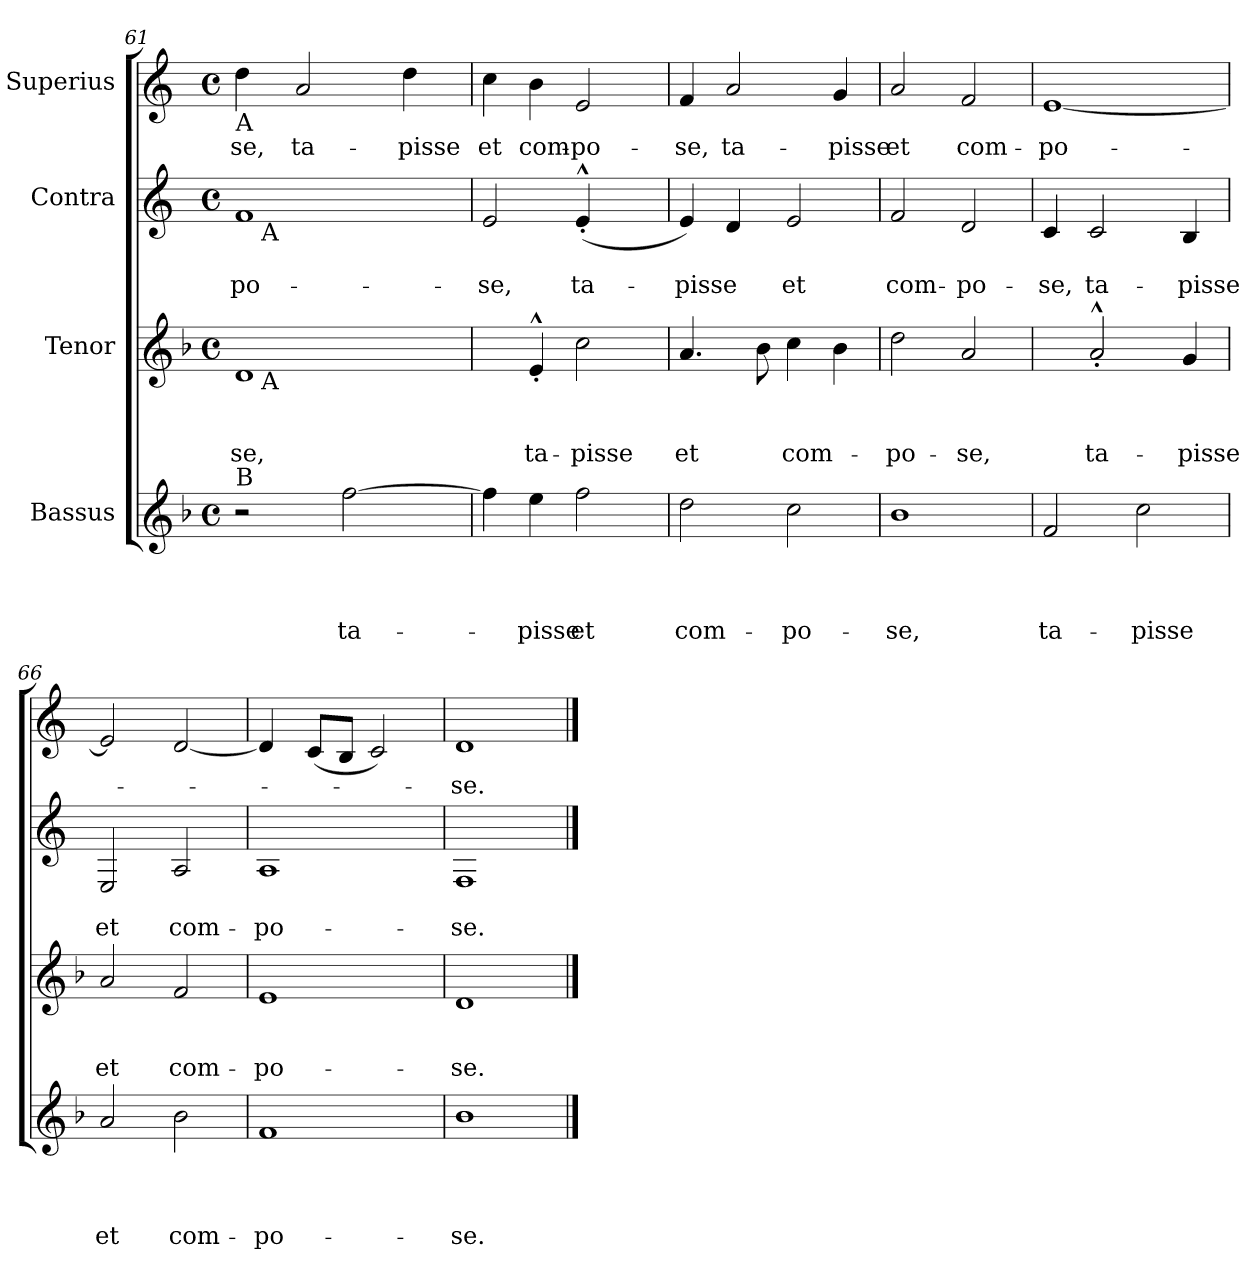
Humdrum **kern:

**kern	**text	**text	**text	**text	**kern	**text	**text	**text	**kern	**text	**text	**kern	**text
*part4	*part4	*part4	*part4	*part4	*part3	*part3	*part3	*part3	*part2	*part2	*part2	*part1	*part1
*staff4	*staff4	*staff4	*staff4	*staff4	*staff3	*staff3	*staff3	*staff3	*staff2	*staff2	*staff2	*staff1	*staff1
*I"Bassus	*	*	*	*	*I"Tenor	*	*	*	*I"Contra	*	*	*I"Superius	*
!!LO:PB:g=z
*clefG2	*	*	*	*	*clefG2	*	*	*	*clefG2	*	*	*clefG2	*
*k[b-]	*	*	*	*	*k[b-]	*	*	*	*k[]	*	*	*k[]	*
*F:	*	*	*	*	*F:	*	*	*	*C:	*	*	*C:	*
*M4/4	*	*	*	*	*M4/4	*	*	*	*M4/4	*	*	*M4/4	*
*met(c)	*	*	*	*	*met(c)	*	*	*	*met(c)	*	*	*met(c)	*
=61	=61	=61	=61	=61	=61	=61	=61	=61	=61	=61	=61	=61	=61
!	!	!	!	!	!	!	!	!	!	!	!	!LO:TX:b:t=A	!
!LO:TX:a:t=B	!	!	!	!	!	!	!	!	!	!	!	!	!
!	!	!	!	!	!	!	!	!LO:LY:b	!	!	!LO:LY:b	!	!LO:LY:b
*	*	*	*	*	*^	*	*	*	*^	*	*	*	*
2r	.	.	.	.	1d	16.ryy	.	.	-se,	1f	16.ryy	.	-po-	4dd\	-se,
!	!	!	!	!	!	!	!	!	!	!	!LO:TX:b:t=A	!	!	!	!
!	!	!	!	!	!	!LO:TX:b:t=A	!	!	!	!	!	!	!	!	!
.	.	.	.	.	.	2ryy	.	.	.	.	2ryy	.	.	.	.
!	!	!	!	!	!	!	!	!	!	!	!	!	!	!	!LO:LY:b
.	.	.	.	.	.	.	.	.	.	.	.	.	.	2a/	ta-
!	!	!	!	!LO:LY:b	!	!	!	!	!	!	!	!	!	!	!
[>2ff\	.	.	.	ta-	.	.	.	.	.	.	.	.	.	.	.
.	.	.	.	.	.	4ryy	.	.	.	.	4ryy	.	.	.	.
!	!	!	!	!	!	!	!	!	!	!	!	!	!	!	!LO:LY:b
.	.	.	.	.	.	.	.	.	.	.	.	.	.	4dd\	-pisse
.	.	.	.	.	.	8ryy	.	.	.	.	8ryy	.	.	.	.
.	.	.	.	.	.	32ryy	.	.	.	.	32ryy	.	.	.	.
=62	=62	=62	=62	=62	=62	=62	=62	=62	=62	=62	=62	=62	=62	=62	=62
!	!	!	!	!	!	!	!	!	!	!	!	!	!LO:LY:b	!	!LO:LY:b
*	*	*	*	*	*v	*v	*	*	*	*	*	*	*	*	*
*	*	*	*	*	*	*	*	*	*v	*v	*	*	*	*
4ff\]	.	.	.	.	4ryy	.	.	.	2e/	.	-se,	4cc\	et
!	!	!	!	!LO:LY:b	!	!	!	!LO:LY:b	!	!	!	!	!LO:LY:b
4ee\	.	.	.	-pisse	4e^^<'</	.	.	ta-	.	.	.	4b\	com-
!	!	!	!	!LO:LY:b	!	!	!	!LO:LY:b	!	!	!LO:LY:b	!	!LO:LY:b
2ff\	.	.	.	et	2cc\	.	.	-pisse	(<4e^^<'</	.	ta-	2e/	-po-
.	.	.	.	.	.	.	.	.	4ryy	.	.	.	.
=63	=63	=63	=63	=63	=63	=63	=63	=63	=63	=63	=63	=63	=63
!	!	!	!	!LO:LY:b	!	!	!	!LO:LY:b	!	!	!LO:LY:b	!	!LO:LY:b
2dd\	.	.	.	com-	4.a/	.	.	et	4e/)	.	-pisse	4f/	-se,
!	!	!	!	!	!	!	!	!	!	!	!	!	!LO:LY:b
.	.	.	.	.	.	.	.	.	4d/	.	.	2a/	ta-
.	.	.	.	.	8b-\	.	.	.	.	.	.	.	.
!	!	!	!	!LO:LY:b	!	!	!	!LO:LY:b	!	!	!LO:LY:b	!	!
2cc\	.	.	.	-po-	4cc\	.	.	com-	2e/	.	et	.	.
!	!	!	!	!	!	!	!	!	!	!	!	!	!LO:LY:b
.	.	.	.	.	4b-\	.	.	.	.	.	.	4g/	-pisse
=64	=64	=64	=64	=64	=64	=64	=64	=64	=64	=64	=64	=64	=64
!	!	!	!	!LO:LY:b	!	!	!	!LO:LY:b	!	!	!LO:LY:b	!	!LO:LY:b
1b-	.	.	.	-se,	2dd\	.	.	-po-	2f/	.	com-	2a/	et
!	!	!	!	!	!	!	!	!LO:LY:b	!	!	!LO:LY:b	!	!LO:LY:b
.	.	.	.	.	2a/	.	.	-se,	2d/	.	-po-	2f/	com-
=65	=65	=65	=65	=65	=65	=65	=65	=65	=65	=65	=65	=65	=65
!	!	!	!	!LO:LY:b	!	!	!	!	!	!	!LO:LY:b	!	!LO:LY:b
2f/	.	.	.	ta-	4ryy	.	.	.	4c/	.	-se,	[<1e	-po-
!	!	!	!	!	!	!	!	!LO:LY:b	!	!	!LO:LY:b	!	!
.	.	.	.	.	2a^^<'</	.	.	ta-	2c/	.	ta-	.	.
!	!	!	!	!LO:LY:b	!	!	!	!	!	!	!	!	!
2cc\	.	.	.	-pisse	.	.	.	.	.	.	.	.	.
!	!	!	!	!	!	!	!	!LO:LY:b	!	!	!LO:LY:b	!	!
.	.	.	.	.	4g/	.	.	-pisse	4B/	.	-pisse	.	.
=66	=66	=66	=66	=66	=66	=66	=66	=66	=66	=66	=66	=66	=66
!	!	!	!	!LO:LY:b	!	!	!	!LO:LY:b	!	!	!LO:LY:b	!	!
2a/	.	.	.	et	2a/	.	.	et	2E/	.	et	2e/]	.
!	!	!	!	!LO:LY:b	!	!	!	!LO:LY:b	!	!	!LO:LY:b	!	!
2b-\	.	.	.	com-	2f/	.	.	com-	2A/	.	com-	[<2d/	.
=67	=67	=67	=67	=67	=67	=67	=67	=67	=67	=67	=67	=67	=67
!	!	!	!	!LO:LY:b	!	!	!	!LO:LY:b	!	!	!LO:LY:b	!	!
1f	.	.	.	-po-	1e	.	.	-po-	1A	.	-po-	4d/]	.
.	.	.	.	.	.	.	.	.	.	.	.	(>8c/L	.
.	.	.	.	.	.	.	.	.	.	.	.	8B/J	.
.	.	.	.	.	.	.	.	.	.	.	.	2c/)	.
=68	=68	=68	=68	=68	=68	=68	=68	=68	=68	=68	=68	=68	=68
!	!	!	!	!LO:LY:b	!	!	!	!LO:LY:b	!	!	!LO:LY:b	!	!LO:LY:b
1b-	.	.	.	-se.	1d	.	.	-se.	1F	.	-se.	1d	-se.
==	==	==	==	==	==	==	==	==	==	==	==	==	==
*-	*-	*-	*-	*-	*-	*-	*-	*-	*-	*-	*-	*-	*-
